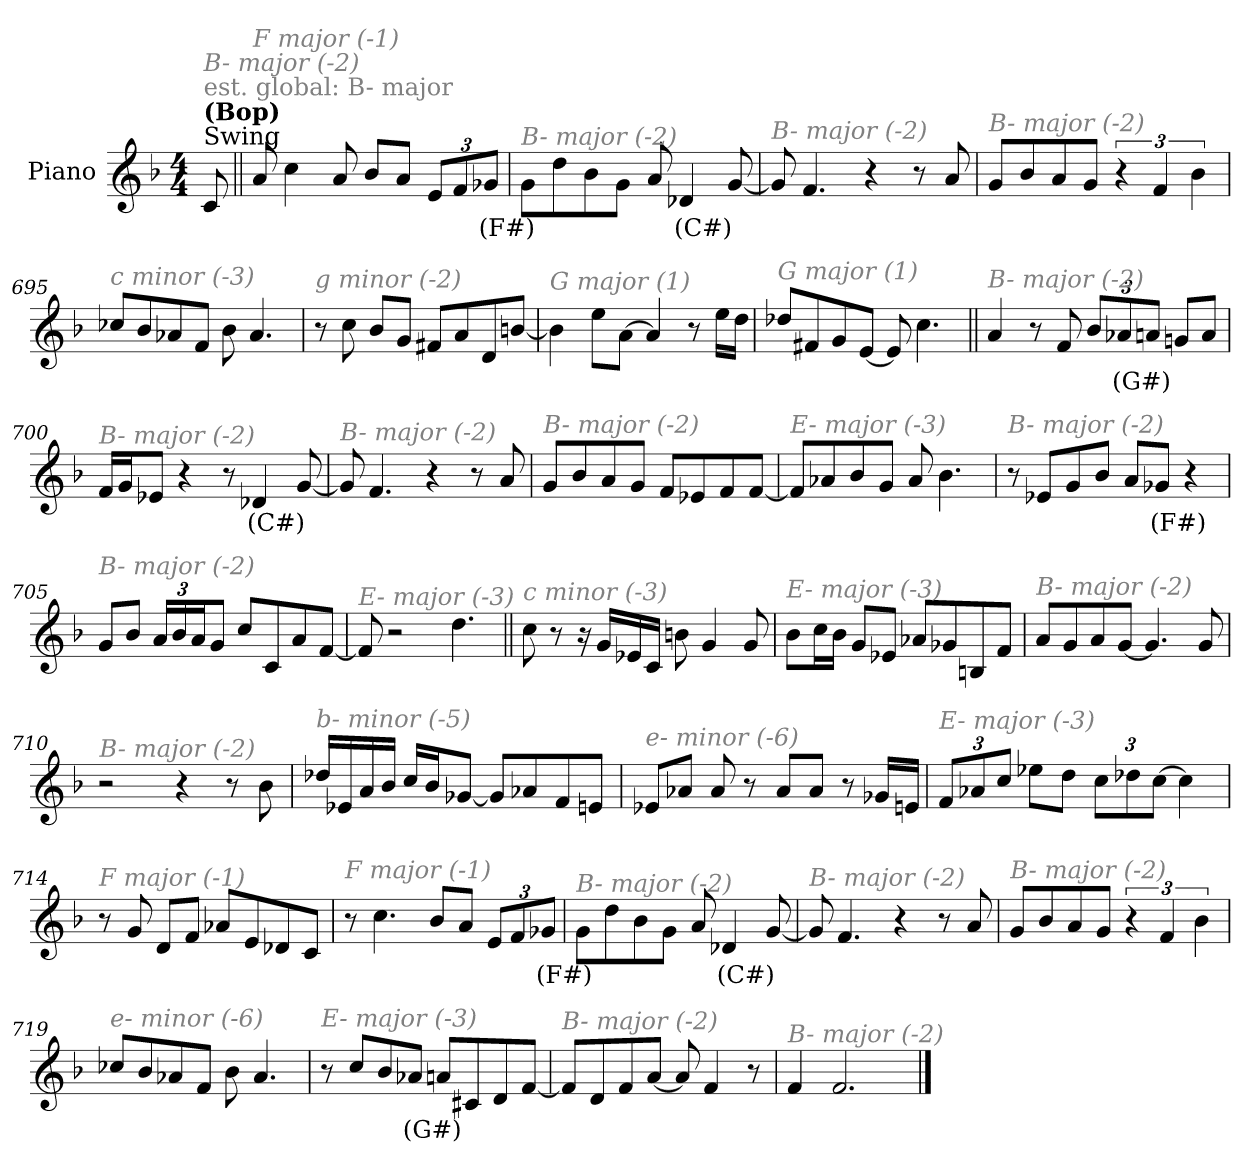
**kern	**text
*part1	*part1
*staff1	*staff1
*I"Piano	*
*I'Pno.	*
*clefG2	*
*k[b-]	*
*M4/4	*
=1	=1
!LO:TX:a:t=Swing	!
!LO:TX:a:B:t=(Bop)	!
!LO:TX:a:color=#808080:t=est. global&colon; B- major	!
!LO:TX:i:color=#808080:t=B- major (-2)	!
8c/	.
=691||	=691||
!LO:TX:i:color=#808080:t=F major (-1)	!
8a/	.
4cc\	.
8a/	.
8b-/L	.
8a/J	.
*Xbrackettup	*
12e/L	.
12f/	.
12g-Xi/J	(F#)
=692	=692
!LO:TX:i:color=#808080:t=B- major (-2)	!
8g\L	.
8dd\	.
8b-\	.
8g\J	.
8a/	.
4d-Xi/	(C#)
[8g/	.
=693	=693
!LO:TX:i:color=#808080:t=B- major (-2)	!
8g/]	.
4.f/	.
4r	.
8r	.
8a/	.
=694	=694
!LO:TX:i:color=#808080:t=B- major (-2)	!
8g/L	.
8b-/	.
8a/	.
8g/J	.
*brackettup	*
6r	.
6f/	.
6b-\	.
!!LO:LB:g=z
=695	=695
!LO:TX:i:color=#808080:t=c minor (-3)	!
8cc-Xj/L	.
8b-/	.
8a-X/	.
8f/J	.
8b-\	.
4.a-/	.
=696	=696
!LO:TX:i:color=#808080:t=g minor (-2)	!
8r	.
8cc\	.
8b-/L	.
8g/J	.
8f#X/L	.
8a/	.
8d/	.
[8bn/J	.
=697	=697
!LO:TX:i:color=#808080:t=G major (1)	!
4b\]	.
8ee\L	.
[8a\J	.
4a/]	.
8r	.
16ee\LL	.
16dd\JJ	.
=698	=698
!LO:TX:i:color=#808080:t=G major (1)	!
8dd-X/L	.
8f#X/	.
8g/	.
[8e/J	.
8e/]	.
4.cc\	.
!!LO:LB:g=z
=699||	=699||
!LO:TX:i:color=#808080:t=B- major (-2)	!
4a/	.
8r	.
8f/	.
*Xbrackettup	*
12b-/L	.
12a-Xi/	(G#)
12a/J	.
8gn/L	.
8a/J	.
=700	=700
!LO:TX:i:color=#808080:t=B- major (-2)	!
16f/LL	.
16g/J	.
8e-X/J	.
4r	.
8r	.
4d-Xi/	(C#)
[8g/	.
=701	=701
!LO:TX:i:color=#808080:t=B- major (-2)	!
8g/]	.
4.f/	.
4r	.
8r	.
8a/	.
=702	=702
!LO:TX:i:color=#808080:t=B- major (-2)	!
8g/L	.
8b-/	.
8a/	.
8g/J	.
8f/L	.
8e-X/	.
8f/	.
[8f/J	.
!!LO:LB:g=z
=703	=703
!LO:TX:i:color=#808080:t=E- major (-3)	!
8f/L]	.
8a-X/	.
8b-/	.
8g/J	.
8a-/	.
4.b-\	.
=704	=704
!LO:TX:i:color=#808080:t=B- major (-2)	!
8r	.
8e-X/L	.
8g/	.
8b-/J	.
8a/L	.
8g-Xi/J	(F#)
4r	.
=705	=705
!LO:TX:i:color=#808080:t=B- major (-2)	!
8g/L	.
8b-/J	.
24a/LL	.
24b-/	.
24a/J	.
8g/J	.
8cc/L	.
8c/	.
8a/	.
[8f/J	.
=706	=706
!LO:TX:i:color=#808080:t=E- major (-3)	!
8f/]	.
2r	.
4.dd\	.
!!LO:LB:g=z
=707||	=707||
!LO:TX:i:color=#808080:t=c minor (-3)	!
8cc\	.
8r	.
16r	.
16g/LL	.
16e-X/	.
16c/JJ	.
8bn\	.
4g/	.
8g/	.
=708	=708
!LO:TX:i:color=#808080:t=E- major (-3)	!
8b-\L	.
16cc\L	.
16b-\JJ	.
8g/L	.
8e-X/J	.
8a-X/L	.
8g-X/	.
8Bn/	.
8f/J	.
=709	=709
!LO:TX:i:color=#808080:t=B- major (-2)	!
8a/L	.
8g/	.
8a/	.
[8g/J	.
4.g/]	.
8g/	.
=710	=710
!LO:TX:i:color=#808080:t=B- major (-2)	!
2r	.
4r	.
8r	.
8b-\	.
!!LO:LB:g=z
=711	=711
!LO:TX:i:color=#808080:t=b- minor (-5)	!
16dd-X/LL	.
16e-X/	.
16a/	.
16b-/JJ	.
16cc/LL	.
16b-/J	.
[8g-X/J	.
8g-/L]	.
8a-X/	.
8f/	.
8en/J	.
=712	=712
!LO:TX:i:color=#808080:t=e- minor (-6)	!
8e-X/L	.
8a-X/J	.
8a-/	.
8r	.
8a-/L	.
8a-/J	.
8r	.
16g-X/LL	.
16en/JJ	.
=713	=713
!LO:TX:i:color=#808080:t=E- major (-3)	!
12f/L	.
12a-X/	.
12cc/J	.
8ee-X\L	.
8dd\J	.
12cc\L	.
12dd-X\	.
[12cc\J	.
4cc\]	.
!!LO:LB:g=z
=714	=714
!LO:TX:i:color=#808080:t=F major (-1)	!
8r	.
8g/	.
8d/L	.
8f/J	.
8a-X/L	.
8e/	.
8d-X/	.
8c/J	.
=715	=715
!LO:TX:i:color=#808080:t=F major (-1)	!
8r	.
4.cc\	.
8b-/L	.
8a/J	.
12e/L	.
12f/	.
12g-Xi/J	(F#)
=716	=716
!LO:TX:i:color=#808080:t=B- major (-2)	!
8g\L	.
8dd\	.
8b-\	.
8g\J	.
8a/	.
4d-Xi/	(C#)
[8g/	.
=717	=717
!LO:TX:i:color=#808080:t=B- major (-2)	!
8g/]	.
4.f/	.
4r	.
8r	.
8a/	.
!!LO:LB:g=z
=718	=718
!LO:TX:i:color=#808080:t=B- major (-2)	!
8g/L	.
8b-/	.
8a/	.
8g/J	.
*brackettup	*
6r	.
6f/	.
6b-\	.
=719	=719
!LO:TX:i:color=#808080:t=e- minor (-6)	!
8cc-X/L	.
8b-/	.
8a-X/	.
8f/J	.
8b-\	.
4.a-/	.
=720	=720
!LO:TX:i:color=#808080:t=E- major (-3)	!
8r	.
8cc/L	.
8b-/	.
8a-Xi/J	(G#)
8a/L	.
8c#X/	.
8d/	.
[8f/J	.
=721	=721
!LO:TX:i:color=#808080:t=B- major (-2)	!
8f/L]	.
8d/	.
8f/	.
[8a/J	.
8a/]	.
4f/	.
8r	.
=722	=722
!LO:TX:i:color=#808080:t=B- major (-2)	!
4f/	.
2.f/	.
==	==
*-	*-
